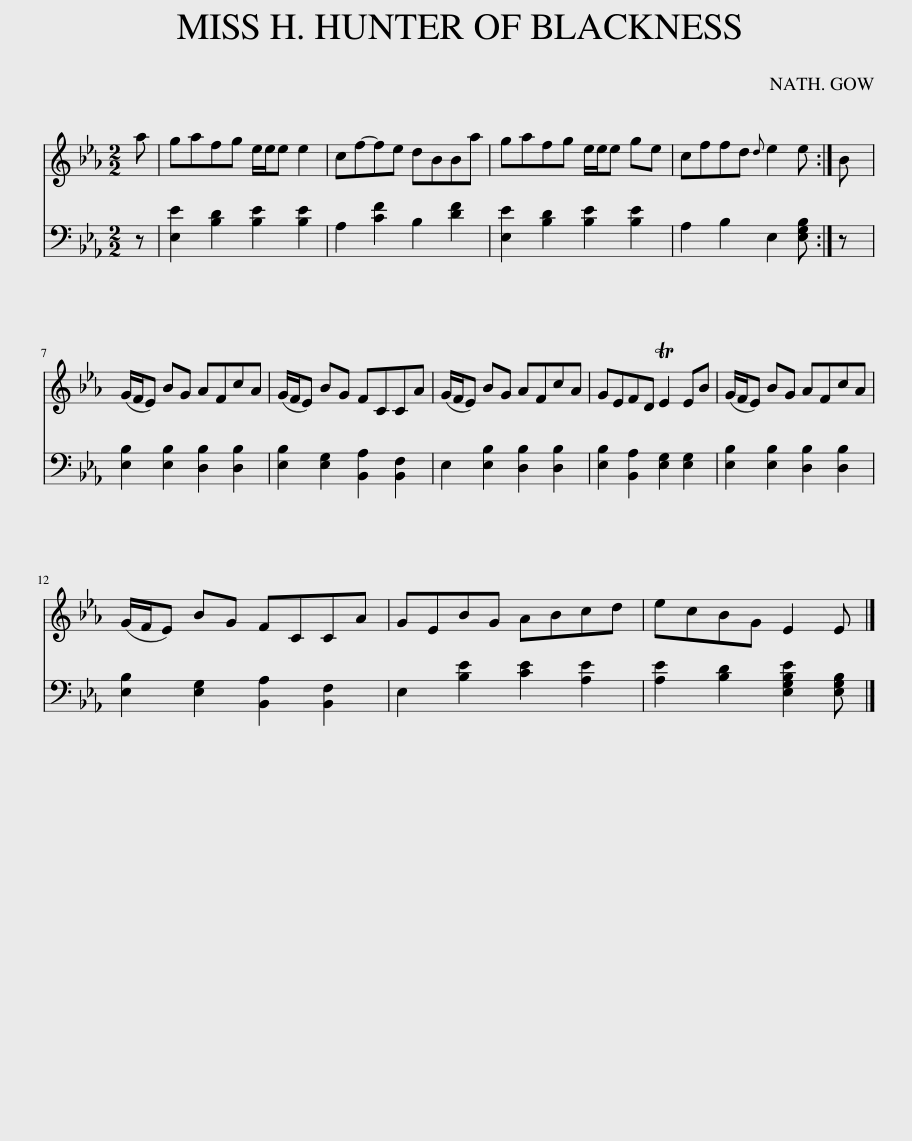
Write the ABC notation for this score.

X:1
%%score 1 2
L:1/8
M:2/2
I:linebreak $
K:Eb
V:1 treble
V:2 bass
V:1
 a | gafg e/e/e e2 | cf-fe dBBa | gafg e/e/e ge | cffd{d} e2 e :| %5
 B |$ (G/F/E) BG AFcA | (G/F/E) BG FCCA | (G/F/E) BG AFcA | GEFD TE2 EB | %10
 (G/F/E) BG AFcA |$ (G/F/E) BG FCCA | GEBG ABcd | ecBG E2 E |] %14
V:2
 z | [E,E]2 [B,D]2 [B,E]2 [B,E]2 | A,2 [CF]2 B,2 [DF]2 | [E,E]2 [B,D]2 [B,E]2 [B,E]2 | A,2 B,2 E,2 [E,G,B,] :| %5
 z |$ [E,B,]2 [E,B,]2 [D,B,]2 [D,B,]2 | [E,B,]2 [E,G,]2 [B,,A,]2 [B,,F,]2 | E,2 [E,B,]2 [D,B,]2 [D,B,]2 | [E,B,]2 [B,,A,]2 [E,G,]2 [E,G,]2 | %10
 [E,B,]2 [E,B,]2 [D,B,]2 [D,B,]2 |$ [E,B,]2 [E,G,]2 [B,,A,]2 [B,,F,]2 | E,2 [B,E]2 [CE]2 [A,E]2 | [A,E]2 [B,D]2 [E,G,B,E]2 [E,G,B,] |] %14
